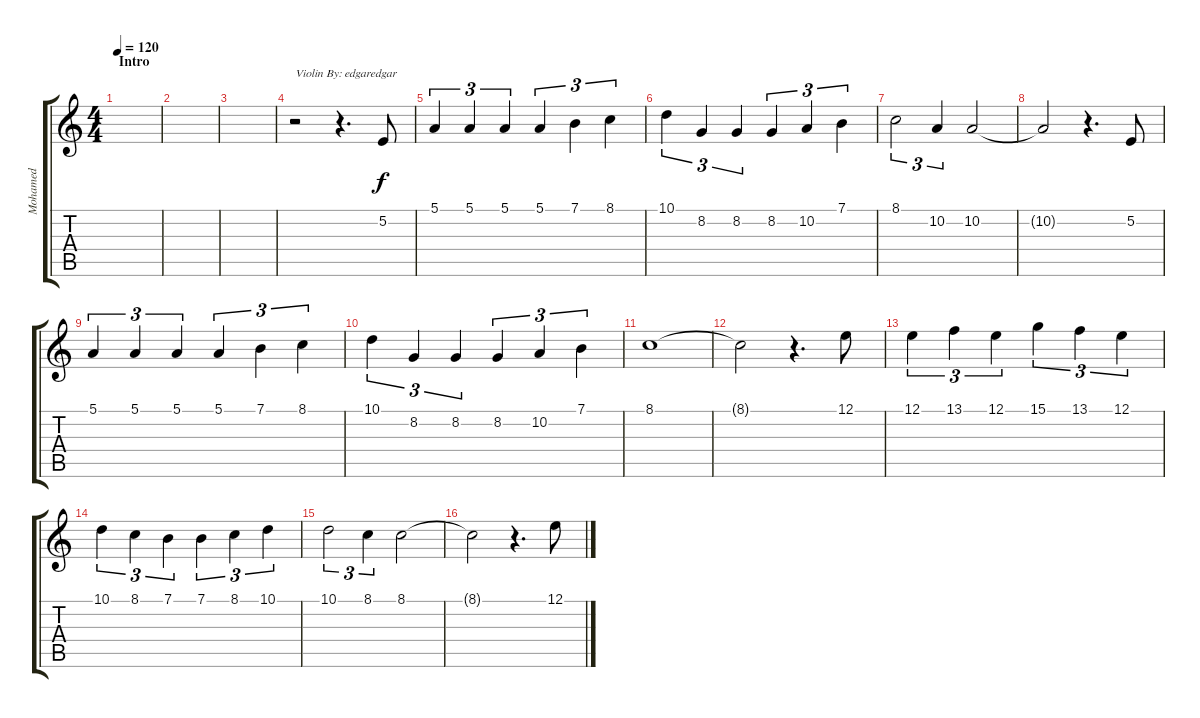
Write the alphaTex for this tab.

\track ("Mohamed" "Mohamed") {instrument violin}
\staff {score tabs}
\tuning (E4 B3 G3 D3 A2 E2) {hide}
\ts (4 4)
\section ("" "Intro")
\tempo 120
\clef g2
\ks c
|
|
|
r.2{txt "Violin By: edgaredgar"} r.4{d} 5.2.8 |
5.1.4{tu (3 2)} 5.1.4{tu (3 2)} 5.1.4{tu (3 2)} 5.1.4{tu (3 2)} 7.1.4{tu (3 2)} 8.1.4{tu (3 2)} |
10.1.4{tu (3 2)} 8.2.4{tu (3 2)} 8.2.4{tu (3 2)} 8.2.4{tu (3 2)} 10.2.4{tu (3 2)} 7.1.4{tu (3 2)} |
8.1.2{tu (3 2)} 10.2.4{tu (3 2)} 10.2.2 |
10.2{t}.2 r.4{d} 5.2.8 |
5.1.4{tu (3 2)} 5.1.4{tu (3 2)} 5.1.4{tu (3 2)} 5.1.4{tu (3 2)} 7.1.4{tu (3 2)} 8.1.4{tu (3 2)} |
10.1.4{tu (3 2)} 8.2.4{tu (3 2)} 8.2.4{tu (3 2)} 8.2.4{tu (3 2)} 10.2.4{tu (3 2)} 7.1.4{tu (3 2)} |
8.1.1 |
8.1{t}.2 r.4{d} 12.1.8 |
12.1.4{tu (3 2)} 13.1.4{tu (3 2)} 12.1.4{tu (3 2)} 15.1.4{tu (3 2)} 13.1.4{tu (3 2)} 12.1.4{tu (3 2)} |
10.1.4{tu (3 2)} 8.1.4{tu (3 2)} 7.1.4{tu (3 2)} 7.1.4{tu (3 2)} 8.1.4{tu (3 2)} 10.1.4{tu (3 2)} |
10.1.2{tu (3 2)} 8.1.4{tu (3 2)} 8.1.2 |
8.1{t}.2 r.4{d} 12.1.8
